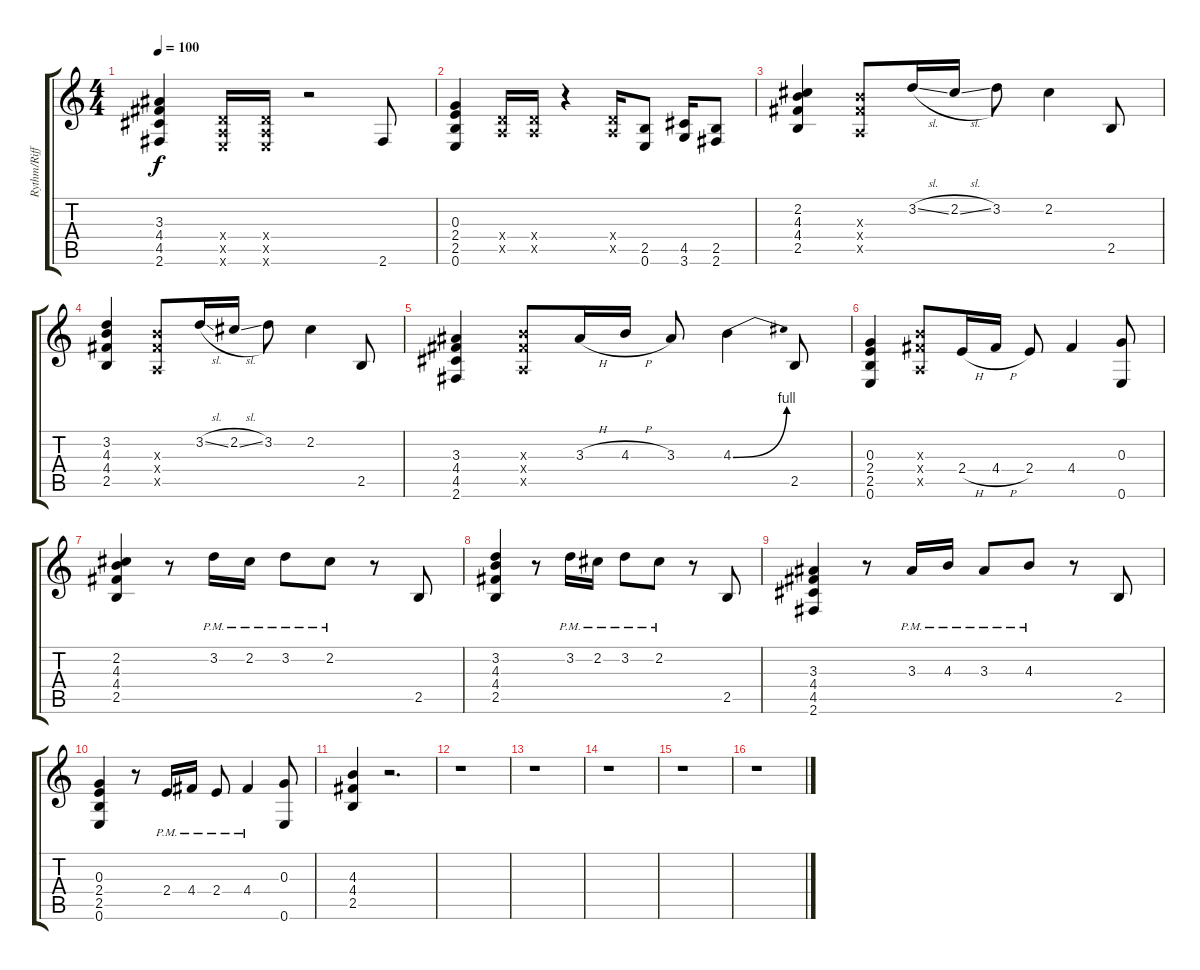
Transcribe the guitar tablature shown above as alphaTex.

\track ("Rythm/Riffs" "Rythm/Riff") {instrument distortionguitar}
\staff {score tabs}
\tuning (E4 B3 G3 D3 A2 E2) {hide}
\ts (4 4)
\tempo 100
\clef g2
\ks c
(3.3 4.4 4.5 2.6).4{dy f} (0.4{x} 0.5{x} 0.6{x}).16 (0.4{x} 0.5{x} 0.6{x}).16 r.2 2.6.8 |
(0.3 2.4 2.5 0.6).4 (0.4{x} 0.5{x}).16 (0.4{x} 0.5{x}).16 r.4 (0.4{x} 0.5{x}).16 (2.5 0.6).8 (4.5 3.6).16 (2.5 2.6).8 |
(2.2 4.3 4.4 2.5).4 (4.3{x} 4.4{x} 0.5{x}).8 3.2{sl}.16 2.2{sl}.16 3.2.8 2.2.4 2.5.8 |
(3.2 4.3 4.4 2.5).4 (4.3{x} 4.4{x} 0.5{x}).8 3.2{sl}.16 2.2{sl}.16 3.2.8 2.2.4 2.5.8 |
(3.3 4.4 4.5 2.6).4 (4.3{x} 4.4{x} 0.5{x}).8 3.3{h}.16 4.3{h}.16 3.3.8 4.3{be (bend 0 0 60 4)}.4 2.5.8 |
(0.3 2.4 2.5 0.6).4 (4.3{x} 4.4{x} 0.5{x}).8 2.4{h}.16 4.4{h}.16 2.4.8 4.4.4 (0.3 0.6).8 |
(2.2 4.3 4.4 2.5).4 r.8 3.2{pm}.16 2.2{pm}.16 3.2{pm}.8 2.2{pm}.8 r.8 2.5.8 |
(3.2 4.3 4.4 2.5).4 r.8 3.2{pm}.16 2.2{pm}.16 3.2{pm}.8 2.2{pm}.8 r.8 2.5.8 |
(3.3 4.4 4.5 2.6).4 r.8 3.3{pm}.16 4.3{pm}.16 3.3{pm}.8 4.3{pm}.8 r.8 2.5.8 |
(0.3 2.4 2.5 0.6).4 r.8 2.4{pm}.16 4.4{pm}.16 2.4{pm}.8 4.4{pm}.4 (0.3 0.6).8 |
(4.3 4.4 2.5).4 r.2{d} |
r.1 |
r.1 |
r.1 |
r.1 |
r.1
